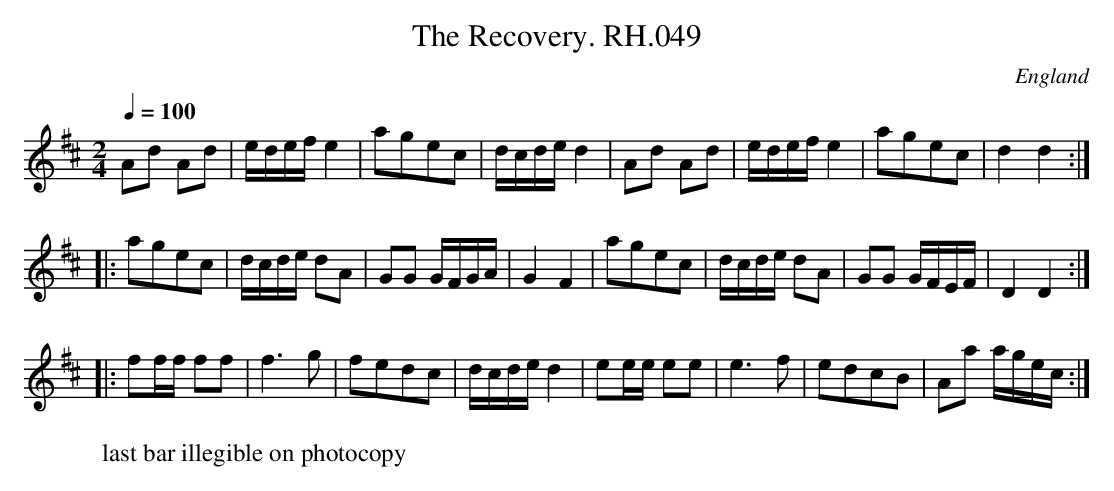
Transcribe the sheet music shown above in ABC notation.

X:1
T:Recovery. RH.049, The
O:England
M:2/4
L:1/8
Q:1/4=100
K:D
Ad Ad|e/d/e/f/e2|agec|d/c/d/e/d2|\
Ad Ad|e/d/e/f/e2|agec|d2d2:|
|:agec|d/c/d/e/ dA|GG G/F/G/A/|G2F2|\
agec|d/c/d/e/ dA|GG G/F/E/F/|D2D2:|
|:ff/f/ ff|f3g|fedc|d/c/d/e/d2|\
ee/e/ ee|e3f|edcB|Aa a/g/e/c/:|
W:last bar illegible on photocopy
